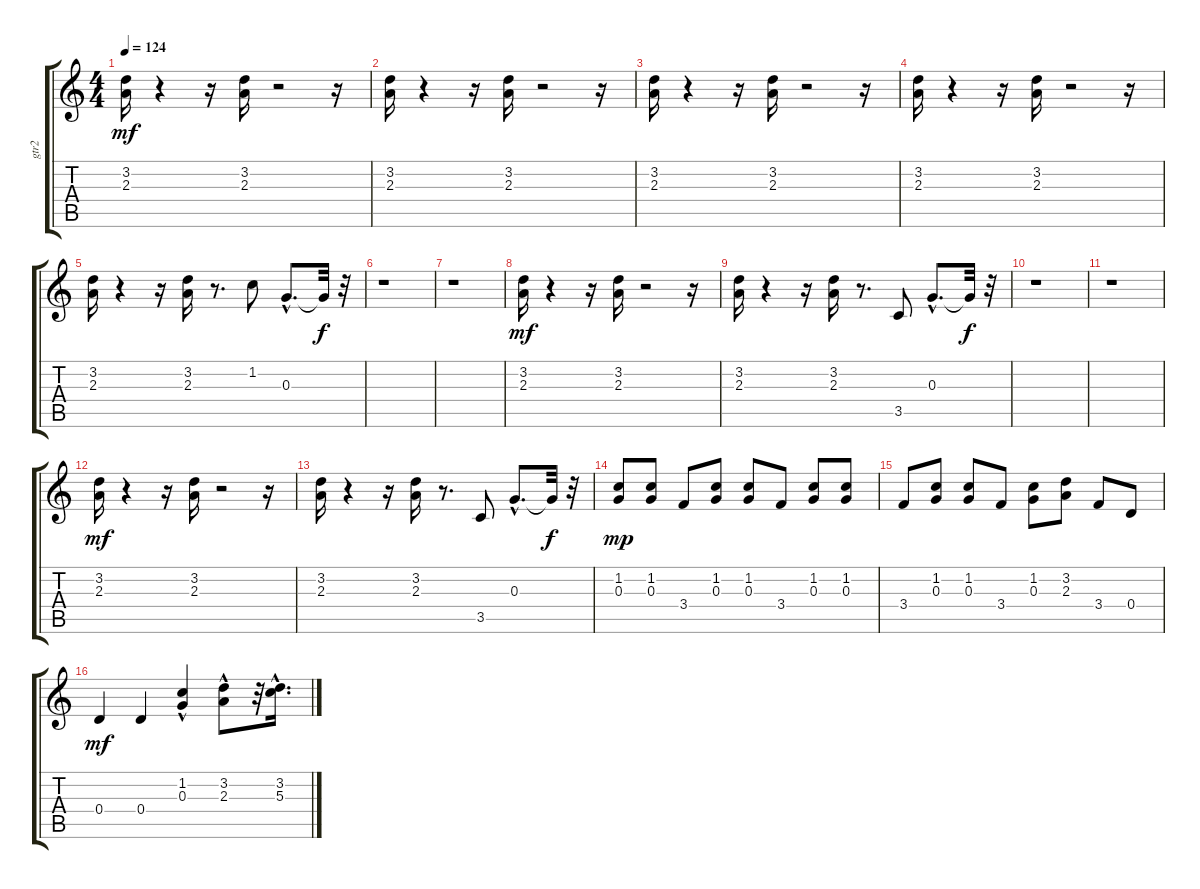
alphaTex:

\track ("gtr2" "gtr2") {instrument distortionguitar}
\staff {score tabs}
\tuning (E4 B3 G3 D3 A2 E2) {hide}
\ts (4 4)
\tempo 124
\clef g2
\ks c
(3.2 2.3).16{dy mf} r.4 r.16 (3.2 2.3).16 r.2 r.16 |
(3.2 2.3).16 r.4 r.16 (3.2 2.3).16 r.2 r.16 |
(3.2 2.3).16 r.4 r.16 (3.2 2.3).16 r.2 r.16 |
(3.2 2.3).16 r.4 r.16 (3.2 2.3).16 r.2 r.16 |
(3.2 2.3).16 r.4 r.16 (3.2 2.3).16 r.8{d} 1.2.8 0.3{hac}.8{d} 0.3{t}.32{dy f} r.32 |
r.1 |
r.1 |
(3.2 2.3).16{dy mf} r.4 r.16 (3.2 2.3).16 r.2 r.16 |
(3.2 2.3).16 r.4 r.16 (3.2 2.3).16 r.8{d} 3.5.8 0.3{hac}.8{d} 0.3{t}.32{dy f} r.32 |
r.1 |
r.1 |
(3.2 2.3).16{dy mf} r.4 r.16 (3.2 2.3).16 r.2 r.16 |
(3.2 2.3).16 r.4 r.16 (3.2 2.3).16 r.8{d} 3.5.8 0.3{hac}.8{d} 0.3{t}.32{dy f} r.32 |
(1.2 0.3).8{dy mp} (1.2 0.3).8 3.4.8 (1.2 0.3).8 (1.2 0.3).8 3.4.8 (1.2 0.3).8 (1.2 0.3).8 |
3.4.8 (1.2 0.3).8 (1.2 0.3).8 3.4.8 (1.2 0.3).8 (3.2 2.3).8 3.4.8 0.4.8 |
0.4.4{dy mf} 0.4.4 (1.2 0.3{hac}).4 (3.2{hac} 2.3).8 r.32 (3.2 5.3{hac}).16{d}
